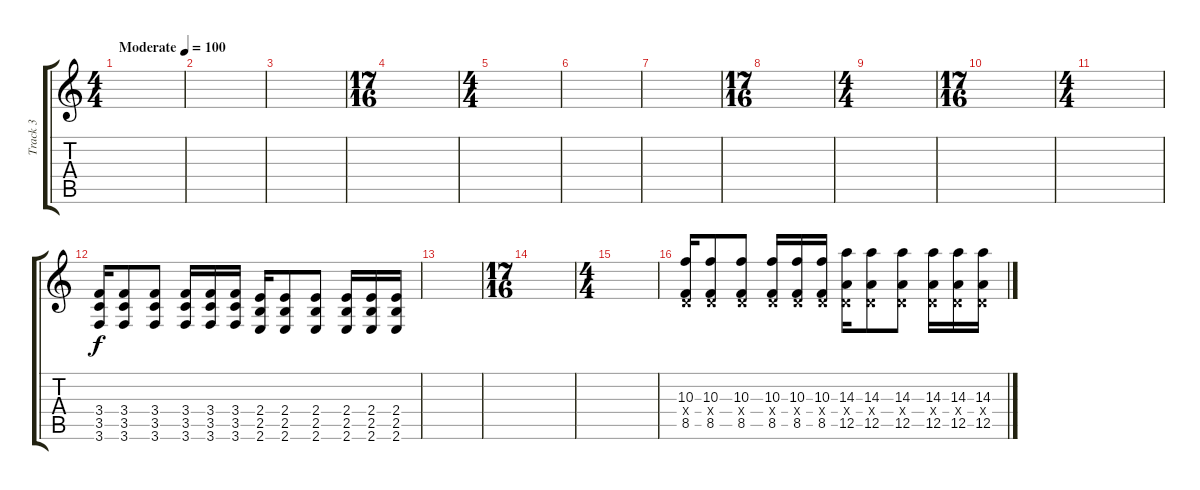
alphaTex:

\track ("Track 3" "Track 3") {instrument distortionguitar}
\staff {score tabs}
\tuning (E4 B3 G3 D3 A2 D2) {hide}
\ts (4 4)
\tempo (100 "Moderate")
\clef g2
\ks c
|
|
|
\ts (17 16)
|
\ts (4 4)
|
|
|
\ts (17 16)
|
\ts (4 4)
|
\ts (17 16)
|
\ts (4 4)
|
(3.4 3.5 3.6).16 (3.4 3.5 3.6).8 (3.4 3.5 3.6).8 (3.4 3.5 3.6).16 (3.4 3.5 3.6).16 (3.4 3.5 3.6).16 (2.4 2.5 2.6).16 (2.4 2.5 2.6).8 (2.4 2.5 2.6).8 (2.4 2.5 2.6).16 (2.4 2.5 2.6).16 (2.4 2.5 2.6).16 |
|
\ts (17 16)
|
\ts (4 4)
|
(10.3 0.4{x} 8.5).16 (10.3 0.4{x} 8.5).8 (10.3 0.4{x} 8.5).8 (10.3 0.4{x} 8.5).16 (10.3 0.4{x} 8.5).16 (10.3 0.4{x} 8.5).16 (14.3 0.4{x} 12.5).16 (14.3 0.4{x} 12.5).8 (14.3 0.4{x} 12.5).8 (14.3 0.4{x} 12.5).16 (14.3 0.4{x} 12.5).16 (14.3 0.4{x} 12.5).16
